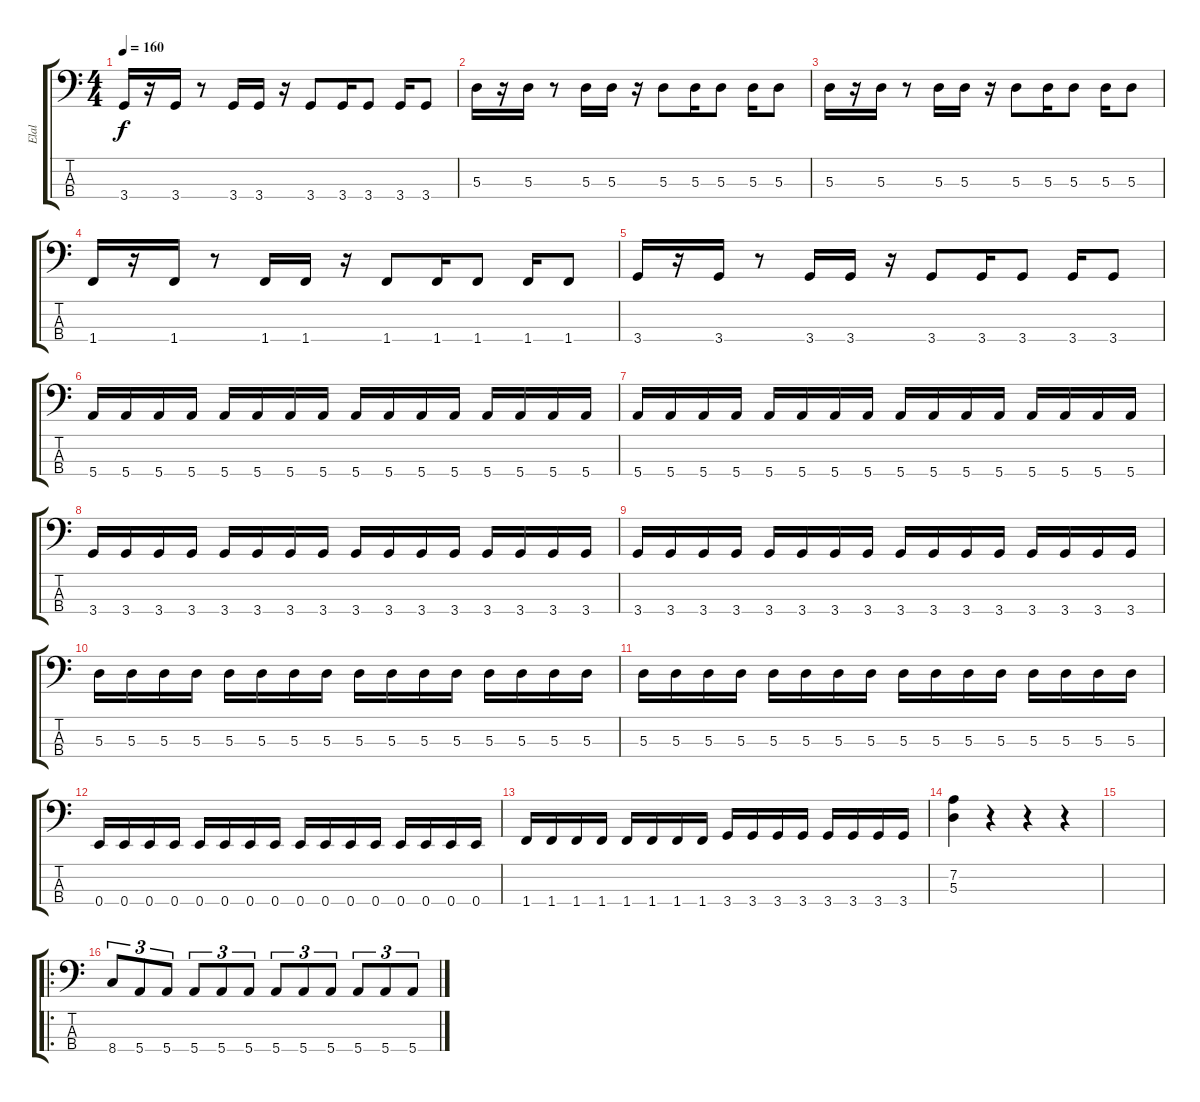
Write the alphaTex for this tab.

\track ("Elal" "Elal") {instrument electricbassfinger}
\staff {score tabs}
\tuning (G2 D2 A1 E1) {hide}
\ts (4 4)
\tempo 160
\clef f4
\ks c
3.4.16{dy f} r.16 3.4.16 r.8 3.4.16 3.4.16 r.16 3.4.8 3.4.16 3.4.8 3.4.16 3.4.8 |
5.3.16 r.16 5.3.16 r.8 5.3.16 5.3.16 r.16 5.3.8 5.3.16 5.3.8 5.3.16 5.3.8 |
5.3.16 r.16 5.3.16 r.8 5.3.16 5.3.16 r.16 5.3.8 5.3.16 5.3.8 5.3.16 5.3.8 |
1.4.16 r.16 1.4.16 r.8 1.4.16 1.4.16 r.16 1.4.8 1.4.16 1.4.8 1.4.16 1.4.8 |
3.4.16 r.16 3.4.16 r.8 3.4.16 3.4.16 r.16 3.4.8 3.4.16 3.4.8 3.4.16 3.4.8 |
5.4.16 5.4.16 5.4.16 5.4.16 5.4.16 5.4.16 5.4.16 5.4.16 5.4.16 5.4.16 5.4.16 5.4.16 5.4.16 5.4.16 5.4.16 5.4.16 |
5.4.16 5.4.16 5.4.16 5.4.16 5.4.16 5.4.16 5.4.16 5.4.16 5.4.16 5.4.16 5.4.16 5.4.16 5.4.16 5.4.16 5.4.16 5.4.16 |
3.4.16 3.4.16 3.4.16 3.4.16 3.4.16 3.4.16 3.4.16 3.4.16 3.4.16 3.4.16 3.4.16 3.4.16 3.4.16 3.4.16 3.4.16 3.4.16 |
3.4.16 3.4.16 3.4.16 3.4.16 3.4.16 3.4.16 3.4.16 3.4.16 3.4.16 3.4.16 3.4.16 3.4.16 3.4.16 3.4.16 3.4.16 3.4.16 |
5.3.16 5.3.16 5.3.16 5.3.16 5.3.16 5.3.16 5.3.16 5.3.16 5.3.16 5.3.16 5.3.16 5.3.16 5.3.16 5.3.16 5.3.16 5.3.16 |
5.3.16 5.3.16 5.3.16 5.3.16 5.3.16 5.3.16 5.3.16 5.3.16 5.3.16 5.3.16 5.3.16 5.3.16 5.3.16 5.3.16 5.3.16 5.3.16 |
0.4.16 0.4.16 0.4.16 0.4.16 0.4.16 0.4.16 0.4.16 0.4.16 0.4.16 0.4.16 0.4.16 0.4.16 0.4.16 0.4.16 0.4.16 0.4.16 |
1.4.16 1.4.16 1.4.16 1.4.16 1.4.16 1.4.16 1.4.16 1.4.16 3.4.16 3.4.16 3.4.16 3.4.16 3.4.16 3.4.16 3.4.16 3.4.16 |
(7.2 5.3).4 r.4 r.4 r.4 |
|
\ro
8.4.8{tu (3 2)} 5.4.8{tu (3 2)} 5.4.8{tu (3 2)} 5.4.8{tu (3 2)} 5.4.8{tu (3 2)} 5.4.8{tu (3 2)} 5.4.8{tu (3 2)} 5.4.8{tu (3 2)} 5.4.8{tu (3 2)} 5.4.8{tu (3 2)} 5.4.8{tu (3 2)} 5.4.8{tu (3 2)}
